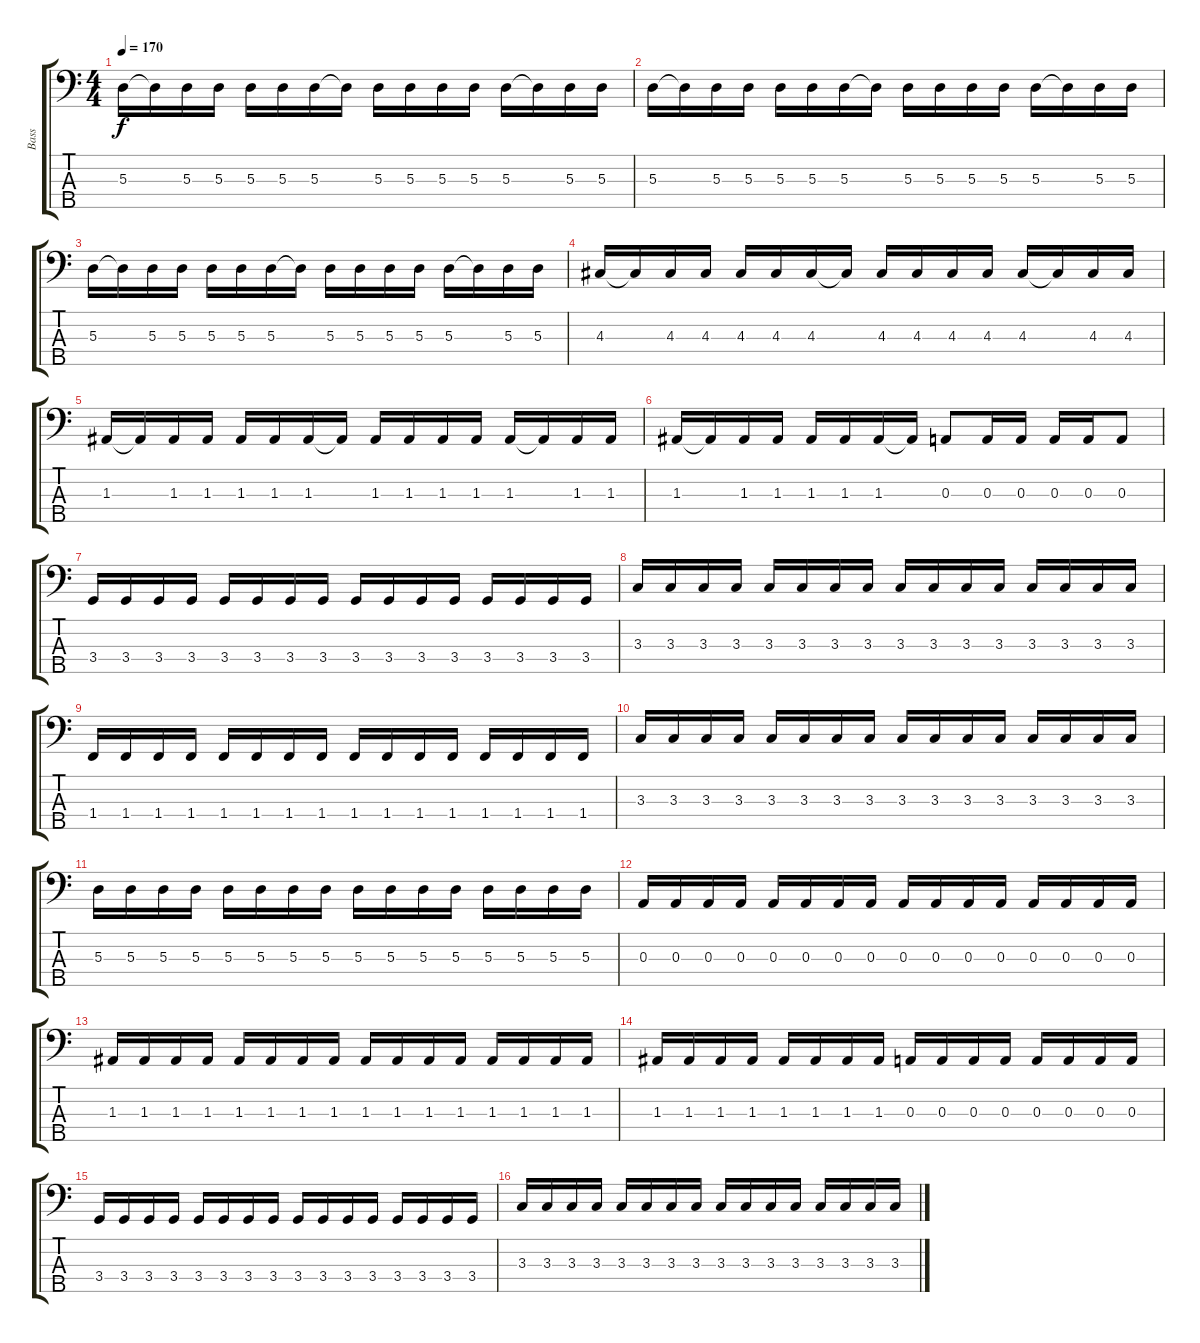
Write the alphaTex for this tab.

\track ("Bass" "Bass") {instrument fretlessbass}
\staff {score tabs}
\tuning (G2 D2 A1 E1 B0) {hide}
\ts (4 4)
\tempo 170
\clef f4
\ks c
5.3.16{dy f} 5.3{t}.16 5.3.16 5.3.16 5.3.16 5.3.16 5.3.16 5.3{t}.16 5.3.16 5.3.16 5.3.16 5.3.16 5.3.16 5.3{t}.16 5.3.16 5.3.16 |
5.3.16 5.3{t}.16 5.3.16 5.3.16 5.3.16 5.3.16 5.3.16 5.3{t}.16 5.3.16 5.3.16 5.3.16 5.3.16 5.3.16 5.3{t}.16 5.3.16 5.3.16 |
5.3.16 5.3{t}.16 5.3.16 5.3.16 5.3.16 5.3.16 5.3.16 5.3{t}.16 5.3.16 5.3.16 5.3.16 5.3.16 5.3.16 5.3{t}.16 5.3.16 5.3.16 |
4.3.16 4.3{t}.16 4.3.16 4.3.16 4.3.16 4.3.16 4.3.16 4.3{t}.16 4.3.16 4.3.16 4.3.16 4.3.16 4.3.16 4.3{t}.16 4.3.16 4.3.16 |
1.3.16 1.3{t}.16 1.3.16 1.3.16 1.3.16 1.3.16 1.3.16 1.3{t}.16 1.3.16 1.3.16 1.3.16 1.3.16 1.3.16 1.3{t}.16 1.3.16 1.3.16 |
1.3.16 1.3{t}.16 1.3.16 1.3.16 1.3.16 1.3.16 1.3.16 1.3{t}.16 0.3.8 0.3.16 0.3.16 0.3.16 0.3.16 0.3.8 |
3.4.16 3.4.16 3.4.16 3.4.16 3.4.16 3.4.16 3.4.16 3.4.16 3.4.16 3.4.16 3.4.16 3.4.16 3.4.16 3.4.16 3.4.16 3.4.16 |
3.3.16 3.3.16 3.3.16 3.3.16 3.3.16 3.3.16 3.3.16 3.3.16 3.3.16 3.3.16 3.3.16 3.3.16 3.3.16 3.3.16 3.3.16 3.3.16 |
1.4.16 1.4.16 1.4.16 1.4.16 1.4.16 1.4.16 1.4.16 1.4.16 1.4.16 1.4.16 1.4.16 1.4.16 1.4.16 1.4.16 1.4.16 1.4.16 |
3.3.16 3.3.16 3.3.16 3.3.16 3.3.16 3.3.16 3.3.16 3.3.16 3.3.16 3.3.16 3.3.16 3.3.16 3.3.16 3.3.16 3.3.16 3.3.16 |
5.3.16 5.3.16 5.3.16 5.3.16 5.3.16 5.3.16 5.3.16 5.3.16 5.3.16 5.3.16 5.3.16 5.3.16 5.3.16 5.3.16 5.3.16 5.3.16 |
0.3.16 0.3.16 0.3.16 0.3.16 0.3.16 0.3.16 0.3.16 0.3.16 0.3.16 0.3.16 0.3.16 0.3.16 0.3.16 0.3.16 0.3.16 0.3.16 |
1.3.16 1.3.16 1.3.16 1.3.16 1.3.16 1.3.16 1.3.16 1.3.16 1.3.16 1.3.16 1.3.16 1.3.16 1.3.16 1.3.16 1.3.16 1.3.16 |
1.3.16 1.3.16 1.3.16 1.3.16 1.3.16 1.3.16 1.3.16 1.3.16 0.3.16 0.3.16 0.3.16 0.3.16 0.3.16 0.3.16 0.3.16 0.3.16 |
3.4.16 3.4.16 3.4.16 3.4.16 3.4.16 3.4.16 3.4.16 3.4.16 3.4.16 3.4.16 3.4.16 3.4.16 3.4.16 3.4.16 3.4.16 3.4.16 |
3.3.16 3.3.16 3.3.16 3.3.16 3.3.16 3.3.16 3.3.16 3.3.16 3.3.16 3.3.16 3.3.16 3.3.16 3.3.16 3.3.16 3.3.16 3.3.16
